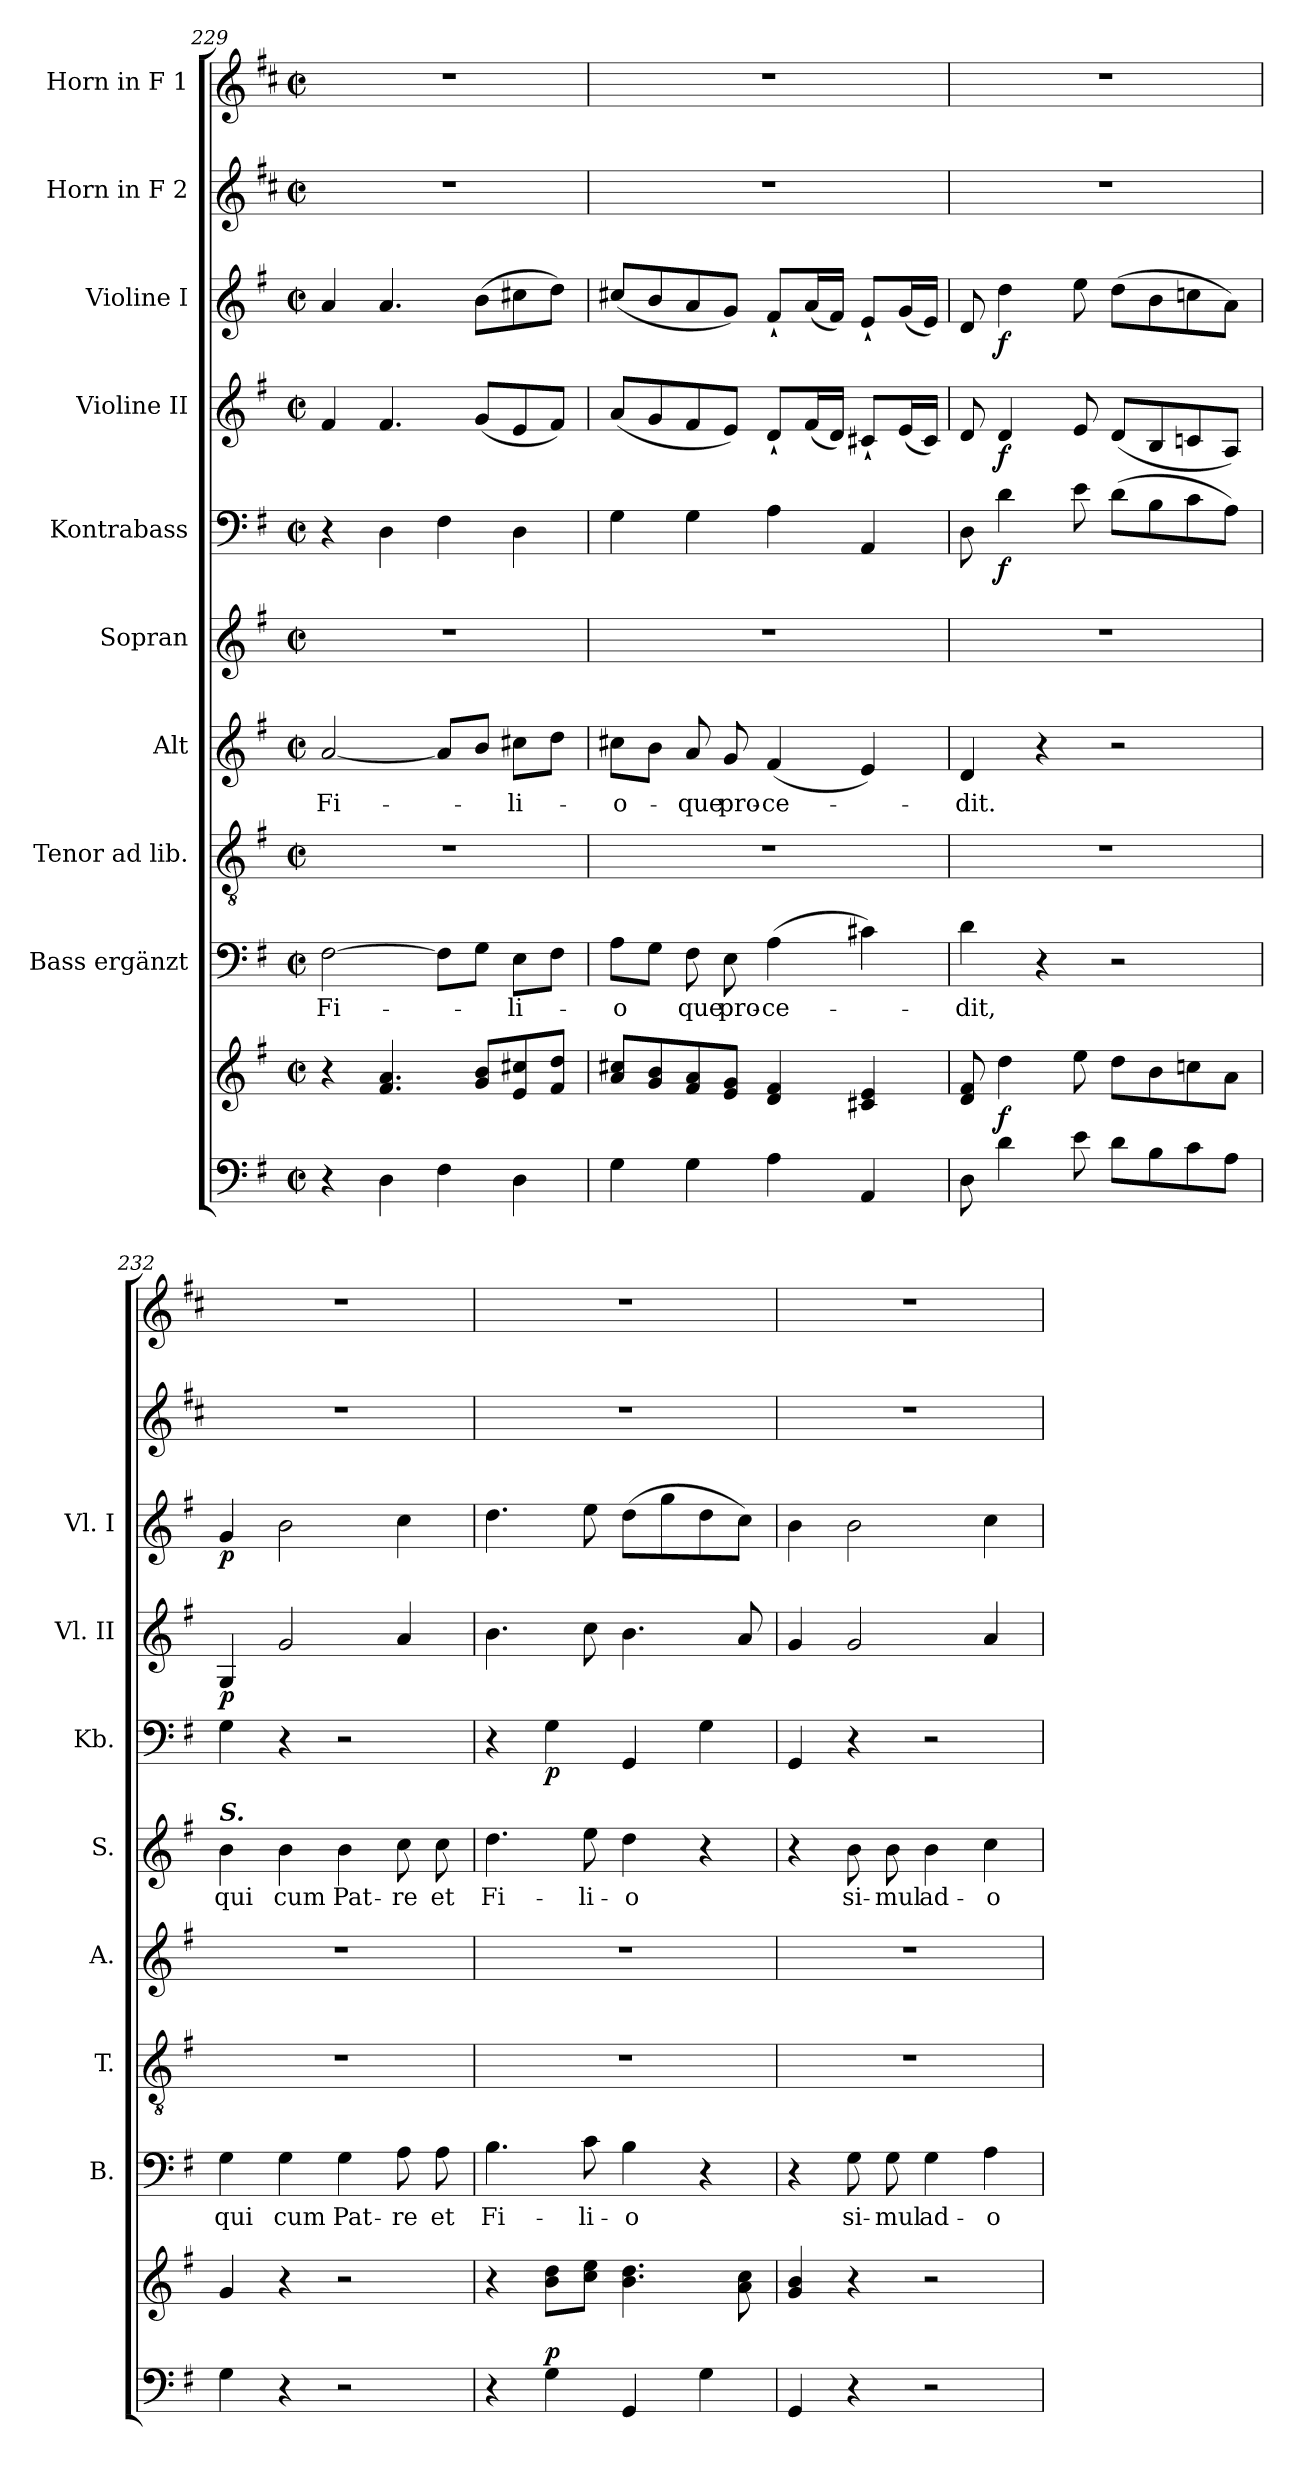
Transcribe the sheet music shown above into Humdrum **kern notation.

**kern	**kern	**dynam	**kern	**text	**kern	**kern	**text	**kern	**text	**kern	**dynam	**kern	**dynam	**kern	**dynam	**kern	**kern
*part10	*part10	*part10	*part9	*part9	*part8	*part7	*part7	*part6	*part6	*part5	*part5	*part4	*part4	*part3	*part3	*part2	*part1
*staff11	*staff10	*staff10/11	*staff9	*staff9	*staff8	*staff7	*staff7	*staff6	*staff6	*staff5	*staff5	*staff4	*staff4	*staff3	*staff3	*staff2	*staff1
*	*	*	*I"Bass ergänzt	*	*I"Tenor ad lib.	*I"Alt	*	*I"Sopran	*	*I"Kontrabass	*	*I"Violine II	*	*I"Violine I	*	*I"Horn in F 2	*I"Horn in F 1
*	*	*	*I'B.	*	*I'T.	*I'A.	*	*I'S.	*	*I'Kb.	*	*I'Vl. II	*	*I'Vl. I	*	*	*
*clefF4	*clefG2	*	*clefF4	*	*clefGv2	*clefG2	*	*clefG2	*	*clefF4	*	*clefG2	*	*clefG2	*	*clefG2	*clefG2
*	*	*	*	*	*	*	*	*	*	*ITrd7c12	*	*	*	*	*	*ITrd4c7	*ITrd4c7
*k[f#]	*k[f#]	*	*k[f#]	*	*k[f#]	*k[f#]	*	*k[f#]	*	*k[f#]	*	*k[f#]	*	*k[f#]	*	*k[f#]	*k[f#]
*G:	*G:	*	*G:	*	*G:	*G:	*	*G:	*	*G:	*	*G:	*	*G:	*	*G:	*G:
*M2/2	*M2/2	*	*M2/2	*	*M2/2	*M2/2	*	*M2/2	*	*M2/2	*	*M2/2	*	*M2/2	*	*M2/2	*M2/2
*met(c|)	*met(c|)	*	*met(c|)	*	*met(c|)	*met(c|)	*	*met(c|)	*	*met(c|)	*	*met(c|)	*	*met(c|)	*	*met(c|)	*met(c|)
=229	=229	=229	=229	=229	=229	=229	=229	=229	=229	=229	=229	=229	=229	=229	=229	=229	=229
!	!	!	!	!LO:LY:b	!	!	!LO:LY:b	!	!	!	!	!	!	!	!	!	!
4r	4r	.	[2F#\	Fi-	1r	[2a/	Fi-	1r	.	4r	.	4f#/	.	4a/	.	1r	1r
4D\	4.f#/ 4.a/	.	.	.	.	.	.	.	.	4DD\	.	4.f#/	.	4.a/	.	.	.
4F#\	.	.	8F#\L]	.	.	8a/L]	.	.	.	4FF#\	.	.	.	.	.	.	.
.	8g/ 8b/L	.	8G\J	.	.	8b/J	.	.	.	.	.	(<8g/L	.	(>8b\L	.	.	.
!	!	!	!	!LO:LY:b	!	!	!LO:LY:b	!	!	!	!	!	!	!	!	!	!
4D\	8e/ 8cc#X/	.	8E\L	-li-	.	8cc#X\L	-li-	.	.	4DD\	.	8e/	.	8cc#X\	.	.	.
.	8f#/ 8dd/J	.	8F#\J	.	.	8dd\J	.	.	.	.	.	8f#/J)	.	8dd\J)	.	.	.
=230	=230	=230	=230	=230	=230	=230	=230	=230	=230	=230	=230	=230	=230	=230	=230	=230	=230
!	!	!	!	!LO:LY:b	!	!	!LO:LY:b	!	!	!	!	!	!	!	!	!	!
4G\	8a/ 8cc#X/L	.	8A\L	-o	1r	8cc#X\L	-o-	1r	.	4GG\	.	(<8a/L	.	(<8cc#X/L	.	1r	1r
.	8g/ 8b/	.	8G\J	.	.	8b\J	.	.	.	.	.	8g/	.	8b/	.	.	.
!	!	!	!	!LO:LY:b	!	!	!LO:LY:b	!	!	!	!	!	!	!	!	!	!
4G\	8f#/ 8a/	.	8F#\	que	.	8a/	-que	.	.	4GG\	.	8f#/	.	8a/	.	.	.
!	!	!	!	!LO:LY:b	!	!	!LO:LY:b	!	!	!	!	!	!	!	!	!	!
.	8e/ 8g/J	.	8E\	pro-	.	8g/	pro-	.	.	.	.	8e/J)	.	8g/J)	.	.	.
!	!	!	!	!LO:LY:b	!	!	!LO:LY:b	!	!	!	!	!	!	!	!	!	!
4A\	4d/ 4f#/	.	(>4A\	-ce-	.	(<4f#/	-ce-	.	.	4AA\	.	8d`</L	.	8f#`</L	.	.	.
.	.	.	.	.	.	.	.	.	.	.	.	(<16f#/L	.	(<16a/L	.	.	.
.	.	.	.	.	.	.	.	.	.	.	.	16d/JJ)	.	16f#/JJ)	.	.	.
4AA/	4c#X/ 4e/	.	4c#X\)	.	.	4e/)	.	.	.	4AAA/	.	8c#X`</L	.	8e`</L	.	.	.
.	.	.	.	.	.	.	.	.	.	.	.	(<16e/L	.	(<16g/L	.	.	.
.	.	.	.	.	.	.	.	.	.	.	.	16c#/JJ)	.	16e/JJ)	.	.	.
!!LO:PB:g=z
=231	=231	=231	=231	=231	=231	=231	=231	=231	=231	=231	=231	=231	=231	=231	=231	=231	=231
!	!	!	!	!LO:LY:b	!	!	!LO:LY:b	!	!	!	!	!	!	!	!	!	!
8D\	8d/ 8f#/	.	4d\	-dit,	1r	4d/	-dit.	1r	.	8DD\	.	8d/	.	8d/	.	1r	1r
!	!	!LO:DY:a=2	!	!	!	!	!	!	!	!	!LO:DY:b	!	!LO:DY:b	!	!LO:DY:b	!	!
4d\	4dd\	f	.	.	.	.	.	.	.	4D\	f	4d/	f	4dd\	f	.	.
.	.	.	4r	.	.	4r	.	.	.	.	.	.	.	.	.	.	.
8e\	8ee\	.	.	.	.	.	.	.	.	8E\	.	8e/	.	8ee\	.	.	.
8d\L	8dd\L	.	2r	.	.	2r	.	.	.	(>8D\L	.	(<8d/L	.	(>8dd\L	.	.	.
8B\	8b\	.	.	.	.	.	.	.	.	8BB\	.	8B/	.	8b\	.	.	.
8c\	8ccn\	.	.	.	.	.	.	.	.	8C\	.	8cn/	.	8ccn\	.	.	.
8A\J	8a\J	.	.	.	.	.	.	.	.	8AA\J)	.	8A/J)	.	8a\J)	.	.	.
=232	=232	=232	=232	=232	=232	=232	=232	=232	=232	=232	=232	=232	=232	=232	=232	=232	=232
!	!	!	!	!	!	!	!	!LO:TX:a:Bi:t=S.	!	!	!	!	!	!	!	!	!
!	!	!	!	!LO:LY:b	!	!	!	!	!LO:LY:b	!	!	!	!LO:DY:b	!	!LO:DY:b	!	!
4G\	4g/	.	4G\	qui	1r	1r	.	4b\	qui	4GG\	.	4G/	p	4g/	p	1r	1r
!	!	!	!	!LO:LY:b	!	!	!	!	!LO:LY:b	!	!	!	!	!	!	!	!
4r	4r	.	4G\	cum	.	.	.	4b\	cum	4r	.	2g/	.	2b\	.	.	.
!	!	!	!	!LO:LY:b	!	!	!	!	!LO:LY:b	!	!	!	!	!	!	!	!
2r	2r	.	4G\	Pat-	.	.	.	4b\	Pat-	2r	.	.	.	.	.	.	.
!	!	!	!	!LO:LY:b	!	!	!	!	!LO:LY:b	!	!	!	!	!	!	!	!
.	.	.	8A\	-re	.	.	.	8cc\	-re	.	.	4a/	.	4cc\	.	.	.
!	!	!	!	!LO:LY:b	!	!	!	!	!LO:LY:b	!	!	!	!	!	!	!	!
.	.	.	8A\	et	.	.	.	8cc\	et	.	.	.	.	.	.	.	.
=233	=233	=233	=233	=233	=233	=233	=233	=233	=233	=233	=233	=233	=233	=233	=233	=233	=233
!	!	!	!	!LO:LY:b	!	!	!	!	!LO:LY:b	!	!	!	!	!	!	!	!
4r	4r	.	4.B\	Fi-	1r	1r	.	4.dd\	Fi-	4r	.	4.b\	.	4.dd\	.	1r	1r
!	!	!LO:DY:a=2	!	!	!	!	!	!	!	!	!LO:DY:b	!	!	!	!	!	!
4G\	8b\ 8dd\L	p	.	.	.	.	.	.	.	4GG\	p	.	.	.	.	.	.
!	!	!	!	!LO:LY:b	!	!	!	!	!LO:LY:b	!	!	!	!	!	!	!	!
.	8cc\ 8ee\J	.	8c\	-li-	.	.	.	8ee\	-li-	.	.	8cc\	.	8ee\	.	.	.
!	!	!	!	!LO:LY:b	!	!	!	!	!LO:LY:b	!	!	!	!	!	!	!	!
4GG/	4.b\ 4.dd\	.	4B\	-o	.	.	.	4dd\	-o	4GGG/	.	4.b\	.	(>8dd\L	.	.	.
.	.	.	.	.	.	.	.	.	.	.	.	.	.	8gg\	.	.	.
4G\	.	.	4r	.	.	.	.	4r	.	4GG\	.	.	.	8dd\	.	.	.
.	8a\ 8cc\	.	.	.	.	.	.	.	.	.	.	8a/	.	8cc\J)	.	.	.
=234	=234	=234	=234	=234	=234	=234	=234	=234	=234	=234	=234	=234	=234	=234	=234	=234	=234
4GG/	4g/ 4b/	.	4r	.	1r	1r	.	4r	.	4GGG/	.	4g/	.	4b\	.	1r	1r
!	!	!	!	!LO:LY:b	!	!	!	!	!LO:LY:b	!	!	!	!	!	!	!	!
4r	4r	.	8G\	si-	.	.	.	8b\	si-	4r	.	2g/	.	2b\	.	.	.
!	!	!	!	!LO:LY:b	!	!	!	!	!LO:LY:b	!	!	!	!	!	!	!	!
.	.	.	8G\	-mul	.	.	.	8b\	-mul	.	.	.	.	.	.	.	.
!	!	!	!	!LO:LY:b	!	!	!	!	!LO:LY:b	!	!	!	!	!	!	!	!
2r	2r	.	4G\	ad-	.	.	.	4b\	ad-	2r	.	.	.	.	.	.	.
!	!	!	!	!LO:LY:b	!	!	!	!	!LO:LY:b	!	!	!	!	!	!	!	!
.	.	.	4A\	-o-	.	.	.	4cc\	-o-	.	.	4a/	.	4cc\	.	.	.
=	=	=	=	=	=	=	=	=	=	=	=	=	=	=	=	=	=
*-	*-	*-	*-	*-	*-	*-	*-	*-	*-	*-	*-	*-	*-	*-	*-	*-	*-
